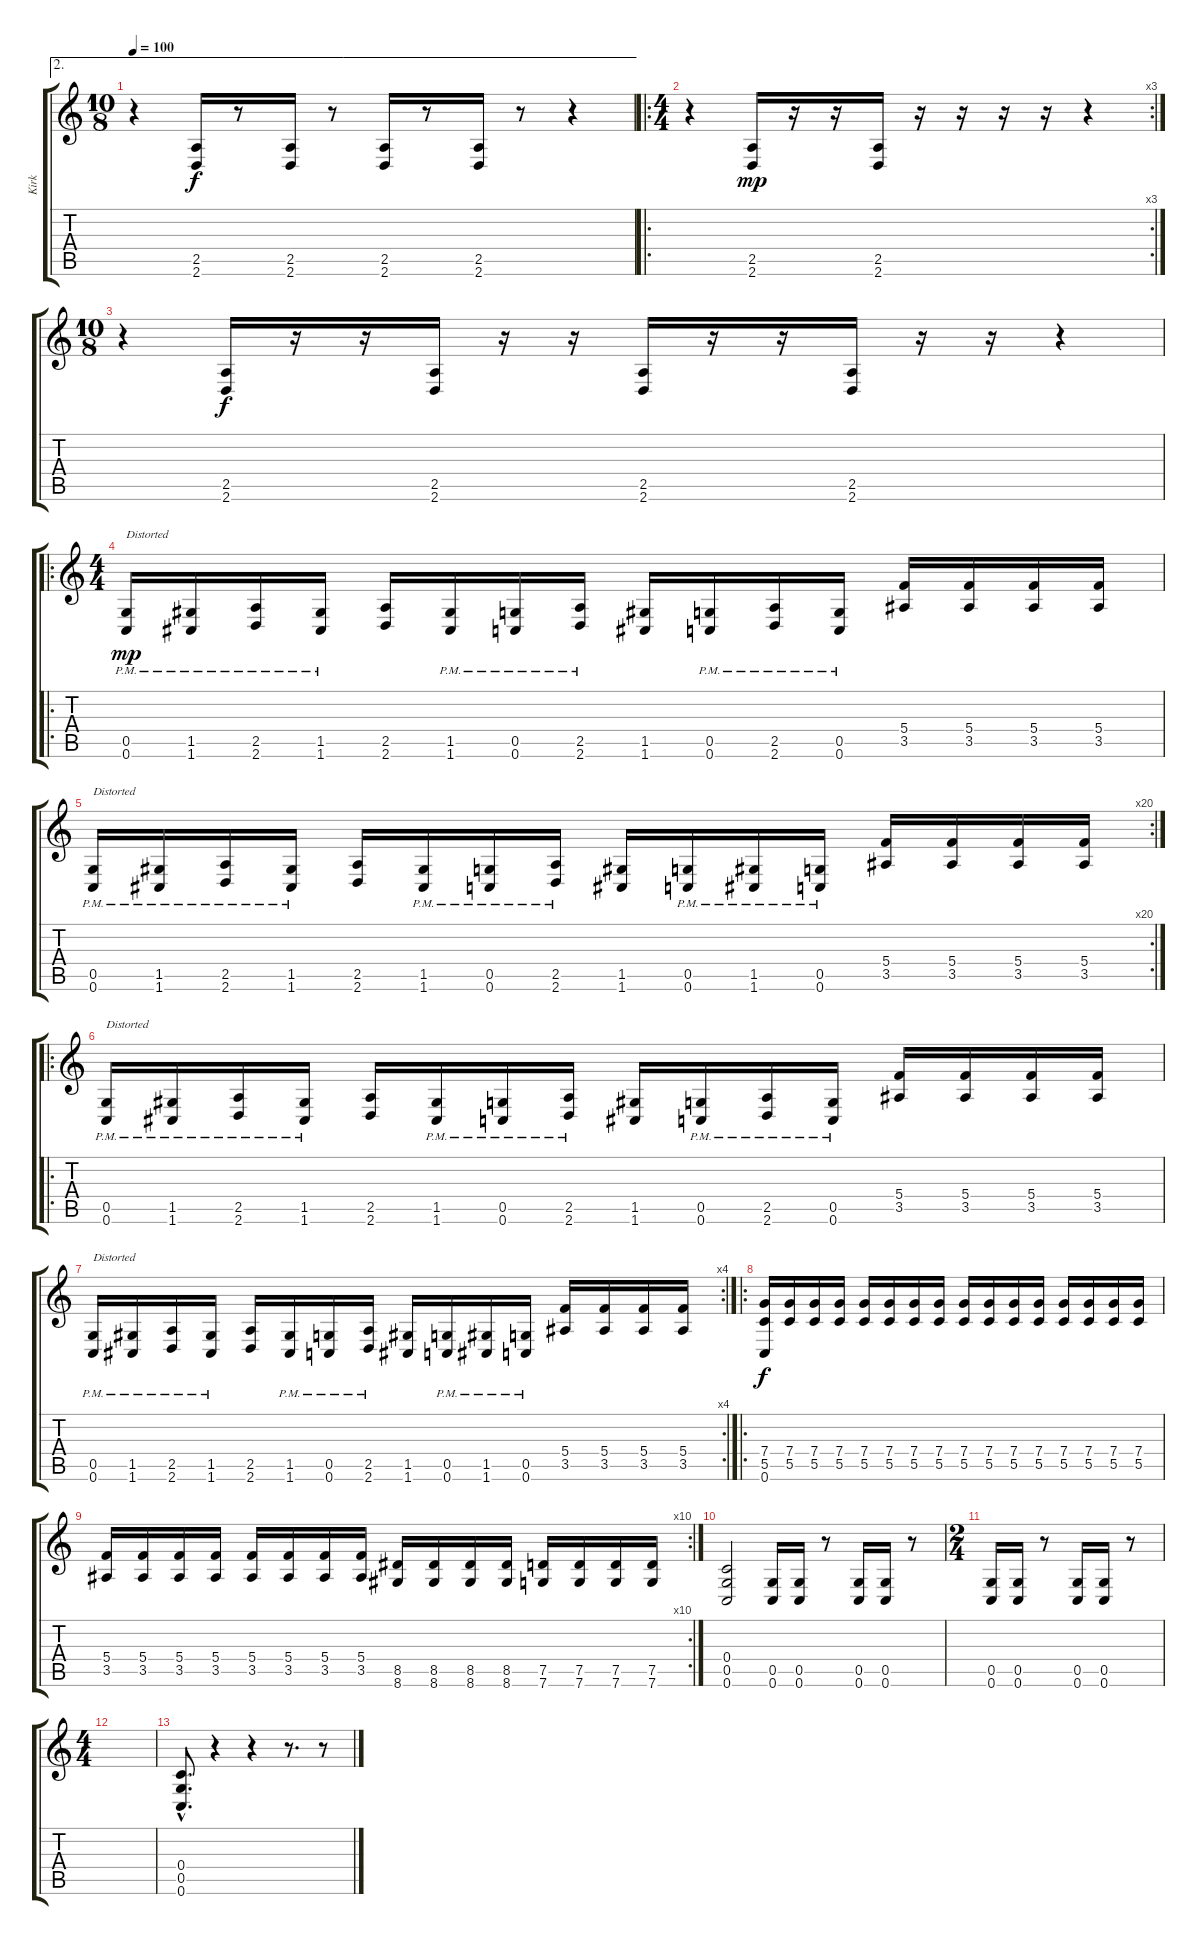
\track ("Kirk" "Kirk") {instrument distortionguitar}
\staff {score tabs}
\tuning (D4 A3 F3 C3 G2 C2) {hide}
\ae 2
\ts (10 8)
\tempo 100
\clef g2
\ks c
r.4{dy f} (2.5 2.6).16 r.8 (2.5 2.6).16 r.8 (2.5 2.6).16 r.8 (2.5 2.6).16 r.8 r.4 |
\ro
\rc 3
\ts (4 4)
r.4 (2.5 2.6).16{dy mp} r.16 r.16 (2.5 2.6).16 r.16 r.16 r.16 r.16 r.4 |
\ts (10 8)
r.4 (2.5 2.6).16{dy f} r.16 r.16 (2.5 2.6).16 r.16 r.16 (2.5 2.6).16 r.16 r.16 (2.5 2.6).16 r.16 r.16 r.4 |
\ro
\ts (4 4)
(0.5{pm} 0.6{pm}).16{txt "Distorted" dy mp instrument distortionguitar} (1.5{pm} 1.6{pm}).16 (2.5{pm} 2.6{pm}).16 (1.5{pm} 1.6{pm}).16 (2.5 2.6).16 (1.5{pm} 1.6{pm}).16 (0.5{pm} 0.6{pm}).16 (2.5{pm} 2.6{pm}).16 (1.5 1.6).16 (0.5{pm} 0.6{pm}).16 (2.5{pm} 2.6{pm}).16 (0.5{pm} 0.6{pm}).16 (5.4 3.5).16 (5.4 3.5).16 (5.4 3.5).16 (5.4 3.5).16 |
\rc 20
(0.5{pm} 0.6{pm}).16{txt "Distorted" instrument distortionguitar} (1.5{pm} 1.6{pm}).16 (2.5{pm} 2.6{pm}).16 (1.5{pm} 1.6{pm}).16 (2.5 2.6).16 (1.5{pm} 1.6{pm}).16 (0.5{pm} 0.6{pm}).16 (2.5{pm} 2.6{pm}).16 (1.5 1.6).16 (0.5{pm} 0.6{pm}).16 (1.5{pm} 1.6{pm}).16 (0.5{pm} 0.6{pm}).16 (5.4 3.5).16 (5.4 3.5).16 (5.4 3.5).16 (5.4 3.5).16 |
\ro
(0.5{pm} 0.6{pm}).16{txt "Distorted" instrument distortionguitar} (1.5{pm} 1.6{pm}).16 (2.5{pm} 2.6{pm}).16 (1.5{pm} 1.6{pm}).16 (2.5 2.6).16 (1.5{pm} 1.6{pm}).16 (0.5{pm} 0.6{pm}).16 (2.5{pm} 2.6{pm}).16 (1.5 1.6).16 (0.5{pm} 0.6{pm}).16 (2.5{pm} 2.6{pm}).16 (0.5{pm} 0.6{pm}).16 (5.4 3.5).16 (5.4 3.5).16 (5.4 3.5).16 (5.4 3.5).16 |
\rc 4
(0.5{pm} 0.6{pm}).16{txt "Distorted" instrument distortionguitar} (1.5{pm} 1.6{pm}).16 (2.5{pm} 2.6{pm}).16 (1.5{pm} 1.6{pm}).16 (2.5 2.6).16 (1.5{pm} 1.6{pm}).16 (0.5{pm} 0.6{pm}).16 (2.5{pm} 2.6{pm}).16 (1.5 1.6).16 (0.5{pm} 0.6{pm}).16 (1.5{pm} 1.6{pm}).16 (0.5{pm} 0.6{pm}).16 (5.4 3.5).16 (5.4 3.5).16 (5.4 3.5).16 (5.4 3.5).16 |
\ro
(7.4 5.5 0.6).16{dy f} (7.4 5.5).16 (7.4 5.5).16 (7.4 5.5).16 (7.4 5.5).16 (7.4 5.5).16 (7.4 5.5).16 (7.4 5.5).16 (7.4 5.5).16 (7.4 5.5).16 (7.4 5.5).16 (7.4 5.5).16 (7.4 5.5).16 (7.4 5.5).16 (7.4 5.5).16 (7.4 5.5).16 |
\rc 10
(5.4 3.5).16 (5.4 3.5).16 (5.4 3.5).16 (5.4 3.5).16 (5.4 3.5).16 (5.4 3.5).16 (5.4 3.5).16 (5.4 3.5).16 (8.5 8.6).16 (8.5 8.6).16 (8.5 8.6).16 (8.5 8.6).16 (7.5 7.6).16 (7.5 7.6).16 (7.5 7.6).16 (7.5 7.6).16 |
(0.4 0.5 0.6).2 (0.5 0.6).16 (0.5 0.6).16 r.8 (0.5 0.6).16 (0.5 0.6).16 r.8 |
\ts (2 4)
(0.5 0.6).16 (0.5 0.6).16 r.8 (0.5 0.6).16 (0.5 0.6).16 r.8 |
\ts (4 4)
|
(0.4{hac} 0.5{hac} 0.6{hac}).8{d instrument distortionguitar} r.4 r.4 r.8{d} r.8
